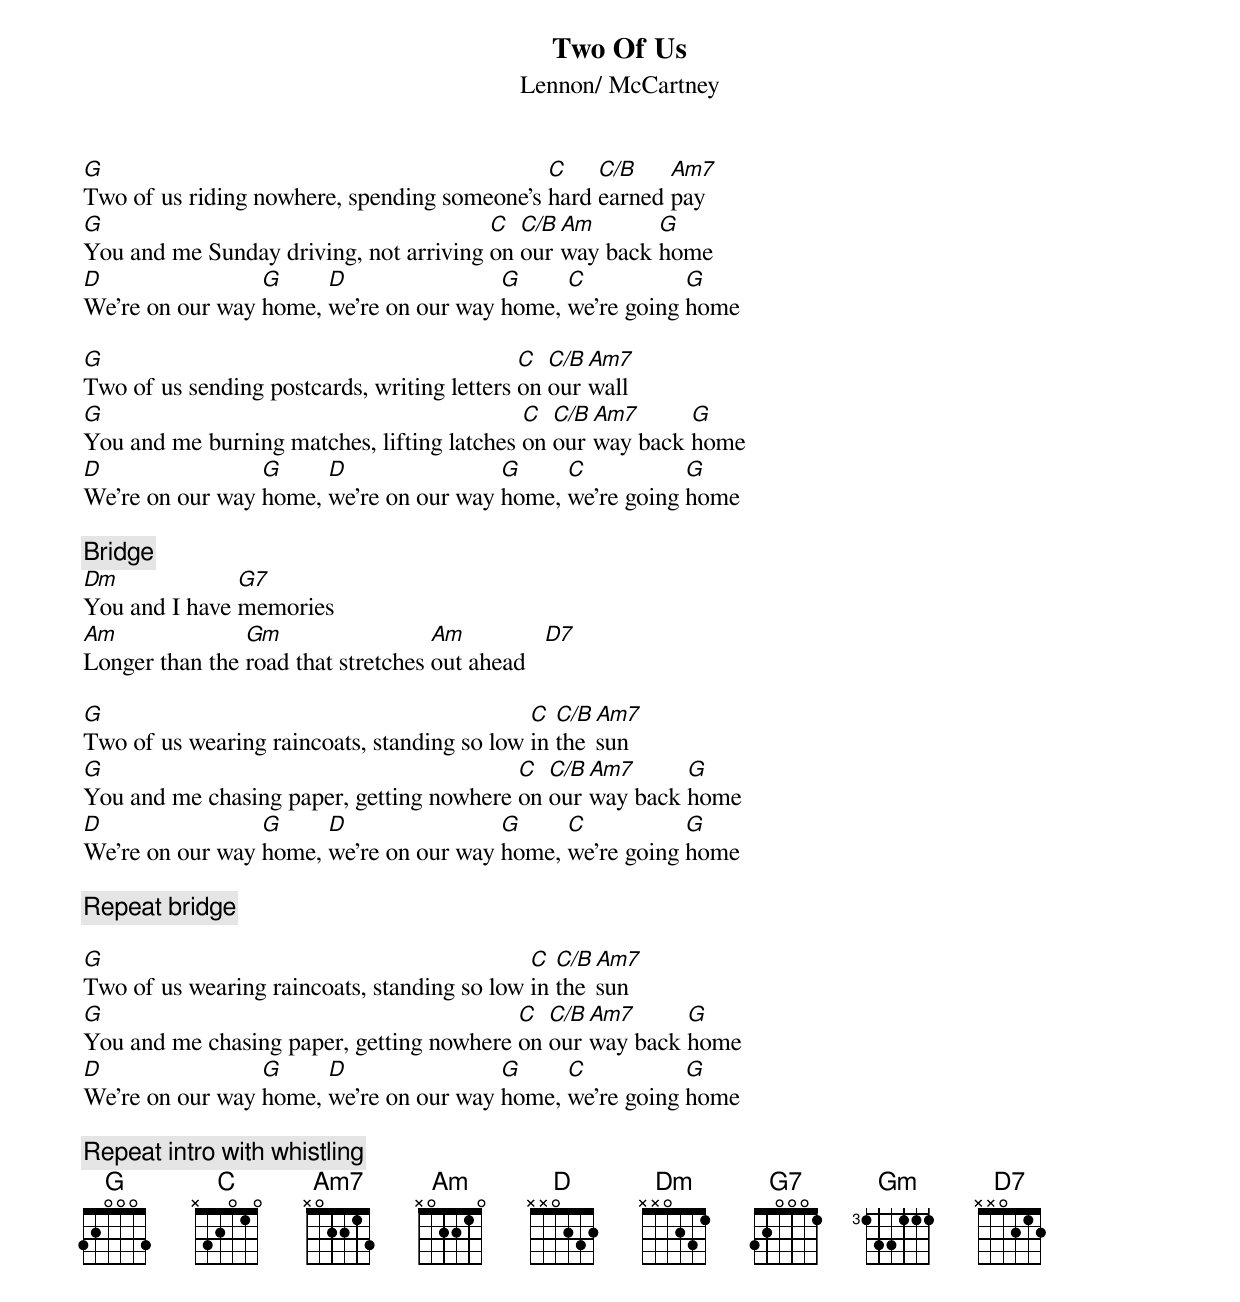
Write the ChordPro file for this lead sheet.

{title:Two Of Us}
{st:Lennon/ McCartney}

[G]Two of us riding nowhere, spending someone's [C]hard [C/B]earned [Am7]pay
[G]You and me Sunday driving, not arriving [C]on [C/B]our [Am]way back [G]home
[D]We're on our way [G]home, [D]we're on our way [G]home, [C]we're going [G]home

[G]Two of us sending postcards, writing letters [C]on [C/B]our [Am7]wall
[G]You and me burning matches, lifting latches [C]on [C/B]our [Am7]way back [G]home
[D]We're on our way [G]home, [D]we're on our way [G]home, [C]we're going [G]home

{c:Bridge}
[Dm]You and I have [G7]memories
[Am]Longer than the [Gm]road that stretches [Am]out ahead   [D7]

[G]Two of us wearing raincoats, standing so low [C]in [C/B]the [Am7]sun
[G]You and me chasing paper, getting nowhere [C]on [C/B]our [Am7]way back [G]home
[D]We're on our way [G]home, [D]we're on our way [G]home, [C]we're going [G]home

{c:Repeat bridge}

[G]Two of us wearing raincoats, standing so low [C]in [C/B]the [Am7]sun
[G]You and me chasing paper, getting nowhere [C]on [C/B]our [Am7]way back [G]home
[D]We're on our way [G]home, [D]we're on our way [G]home, [C]we're going [G]home

{c: Repeat intro with whistling}
